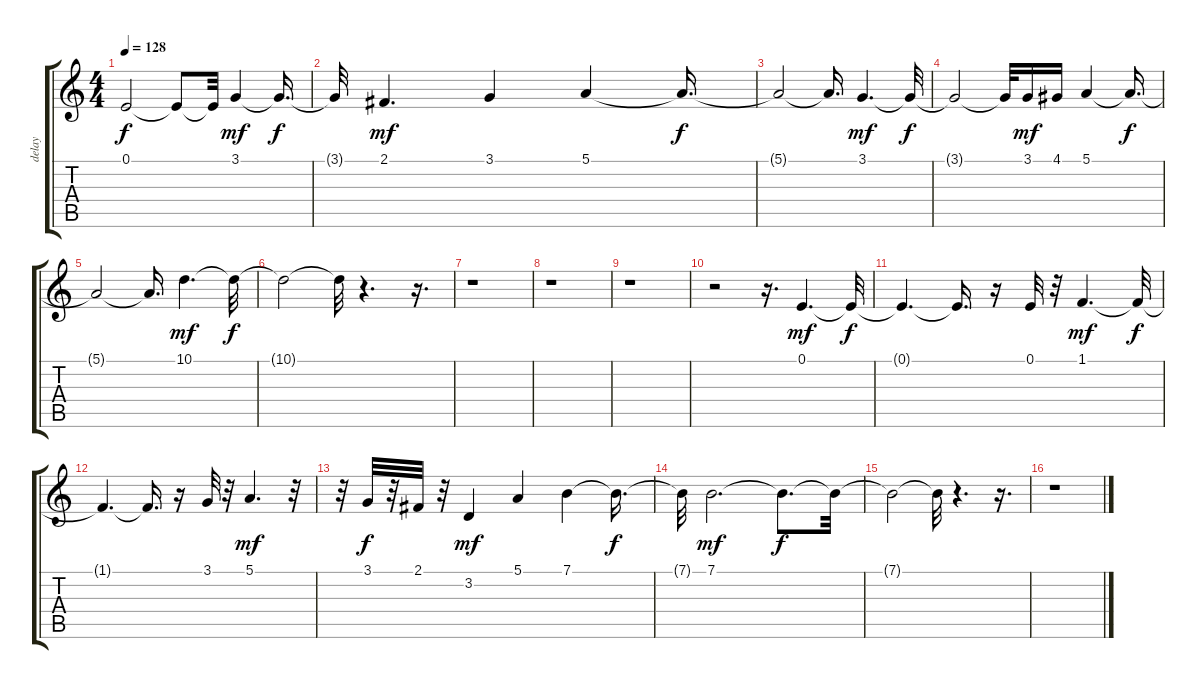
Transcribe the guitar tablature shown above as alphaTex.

\track ("delay                               " "delay     ") {instrument pad8sweep}
\staff {score tabs}
\tuning (E4 B3 G3 D3 A2 E2) {hide}
\ts (4 4)
\tempo 128
\clef g2
\ks c
0.1{t}.2{dy f} 0.1{t}.8 0.1{t}.32 3.1.4{dy mf} 3.1{t}.16{d dy f} |
3.1{t}.32 2.1.4{d dy mf} 3.1.4 5.1.4 5.1{t}.16{d dy f} |
5.1{t}.2 5.1{t}.16{d} 3.1.4{d dy mf} 3.1{t}.32{dy f} |
3.1{t}.2 3.1{t}.32 3.1.16{dy mf} 4.1.16 5.1.4 5.1{t}.16{d dy f} |
5.1{t}.2 5.1{t}.16{d} 10.1.4{d dy mf} 10.1{t}.32{dy f} |
10.1{t}.2 10.1{t}.32 r.4{d} r.16{d} |
r.1 |
r.1 |
r.1 |
r.2 r.16{d} 0.1.4{d dy mf volume 6 balance 16 instrument stringensemble1} 0.1{t}.32{dy f} |
0.1{t}.4{d} 0.1{t}.16{d} r.16 0.1.32 r.32 1.1.4{d dy mf} 1.1{t}.32{dy f} |
1.1{t}.4{d} 1.1{t}.16{d} r.16 3.1.32 r.32 5.1.4{d dy mf} r.32 |
r.32 3.1.32{dy f} r.32 2.1.32 r.32 3.2.4{dy mf} 5.1.4 7.1.4 7.1{t}.16{d dy f} |
7.1{t}.32 7.1.2{d dy mf} 7.1{t}.8{d dy f} 7.1{t}.32 |
7.1{t}.2 7.1{t}.32 r.4{d} r.16{d} |
r.1
